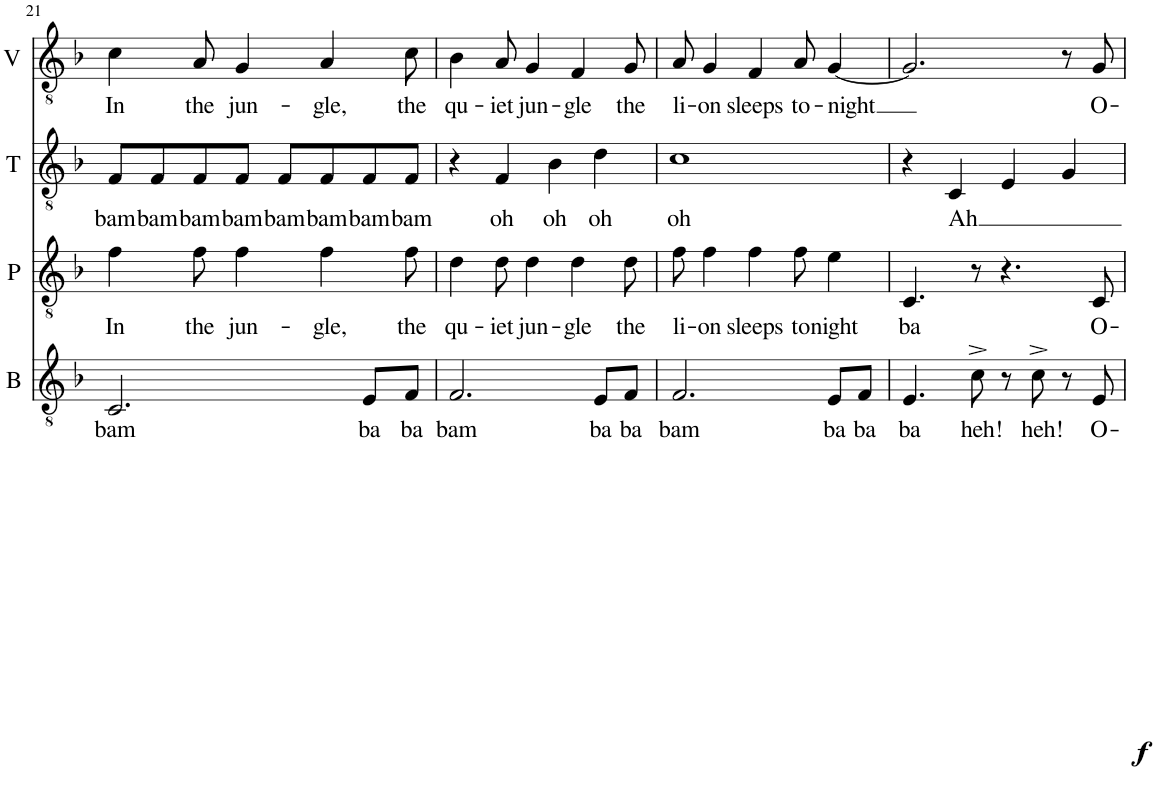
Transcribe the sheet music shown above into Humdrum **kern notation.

**kern	**text	**dynam	**kern	**text	**kern	**text	**kern	**text
*part4	*part4	*part4	*part3	*part3	*part2	*part2	*part1	*part1
*staff4	*staff4	*staff4	*staff3	*staff3	*staff2	*staff2	*staff1	*staff1
*I"Bacco	*	*	*I"Patruk	*	*I"Tipol	*	*I"Viggo	*
*I'B	*	*	*I'P	*	*I'T	*	*I'V	*
!!LO:PB:g=z
*clefGv2	*	*	*clefGv2	*	*clefGv2	*	*clefGv2	*
*k[b-]	*	*	*k[b-]	*	*k[b-]	*	*k[b-]	*
*M4/4	*	*	*M4/4	*	*M4/4	*	*M4/4	*
=21	=21	=21	=21	=21	=21	=21	=21	=21
!	!LO:LY:b	!	!	!LO:LY:b	!	!LO:LY:b	!	!LO:LY:b
2.C/	bam	.	4f\	In	8F/L	bam	4c\	In
!	!	!	!	!	!	!LO:LY:b	!	!
.	.	.	.	.	8F/	bam	.	.
!	!	!	!	!LO:LY:b	!	!LO:LY:b	!	!LO:LY:b
.	.	.	8f\	the	8F/	bam	8A/	the
!	!	!	!	!LO:LY:b	!	!LO:LY:b	!	!LO:LY:b
.	.	.	4f\	jun-	8F/J	bam	4G/	jun-
!	!	!	!	!	!	!LO:LY:b	!	!
.	.	.	.	.	8F/L	bam	.	.
!	!	!	!	!LO:LY:b	!	!LO:LY:b	!	!LO:LY:b
.	.	.	4f\	-gle,	8F/	bam	4A/	-gle,
!	!LO:LY:b	!	!	!	!	!LO:LY:b	!	!
8E/L	ba	.	.	.	8F/	bam	.	.
!	!LO:LY:b	!	!	!LO:LY:b	!	!LO:LY:b	!	!LO:LY:b
8F/J	ba	.	8f\	the	8F/J	bam	8c\	the
=22	=22	=22	=22	=22	=22	=22	=22	=22
!	!LO:LY:b	!	!	!LO:LY:b	!	!	!	!LO:LY:b
2.F/	bam	.	4d\	qu-	4r	.	4B-\	qu-
!	!	!	!	!LO:LY:b	!	!LO:LY:b	!	!LO:LY:b
.	.	.	8d\	-iet	4F/	oh	8A/	-iet
!	!	!	!	!LO:LY:b	!	!	!	!LO:LY:b
.	.	.	4d\	jun-	.	.	4G/	jun-
!	!	!	!	!	!	!LO:LY:b	!	!
.	.	.	.	.	4B-\	oh	.	.
!	!	!	!	!LO:LY:b	!	!	!	!LO:LY:b
.	.	.	4d\	-gle	.	.	4F/	-gle
!	!LO:LY:b	!	!	!	!	!LO:LY:b	!	!
8E/L	ba	.	.	.	4d\	oh	.	.
!	!LO:LY:b	!	!	!LO:LY:b	!	!	!	!LO:LY:b
8F/J	ba	.	8d\	the	.	.	8G/	the
=23	=23	=23	=23	=23	=23	=23	=23	=23
!	!LO:LY:b	!	!	!LO:LY:b	!	!LO:LY:b	!	!LO:LY:b
2.F/	bam	.	8f\	li-	1c	oh	8A/	li-
!	!	!	!	!LO:LY:b	!	!	!	!LO:LY:b
.	.	.	4f\	-on	.	.	4G/	-on
!	!	!	!	!LO:LY:b	!	!	!	!LO:LY:b
.	.	.	4f\	sleeps	.	.	4F/	sleeps
!	!	!	!	!LO:LY:b	!	!	!	!LO:LY:b
.	.	.	8f\	to-	.	.	8A/	to-
!	!LO:LY:b	!	!	!LO:LY:b	!	!	!	!LO:LY:b
8E/L	ba	.	4e\	-night	.	.	[4G/	-night
!	!LO:LY:b	!	!	!	!	!	!	!
8F/J	ba	.	.	.	.	.	.	.
=24	=24	=24	=24	=24	=24	=24	=24	=24
!	!LO:LY:b	!	!	!LO:LY:b	!	!	!	!
4.E/	ba	.	4.C/	ba	4r	.	2.G/]	.
!	!	!	!	!	!	!LO:LY:b	!	!
.	.	.	.	.	4C/	Ah	.	.
!	!LO:LY:b	!LO:DY:b	!	!	!	!	!	!
8c^\	heh!	f	8r	.	.	.	.	.
8r	.	.	4.r	.	4E/	.	.	.
!	!LO:LY:b	!	!	!	!	!	!	!
8c^\	heh!	.	.	.	.	.	.	.
8r	.	.	.	.	4G/	.	8r	.
!	!LO:LY:b	!	!	!LO:LY:b	!	!	!	!LO:LY:b
8E/	O-	.	8C/	O-	.	.	8G/	O-
=	=	=	=	=	=	=	=	=
*-	*-	*-	*-	*-	*-	*-	*-	*-
